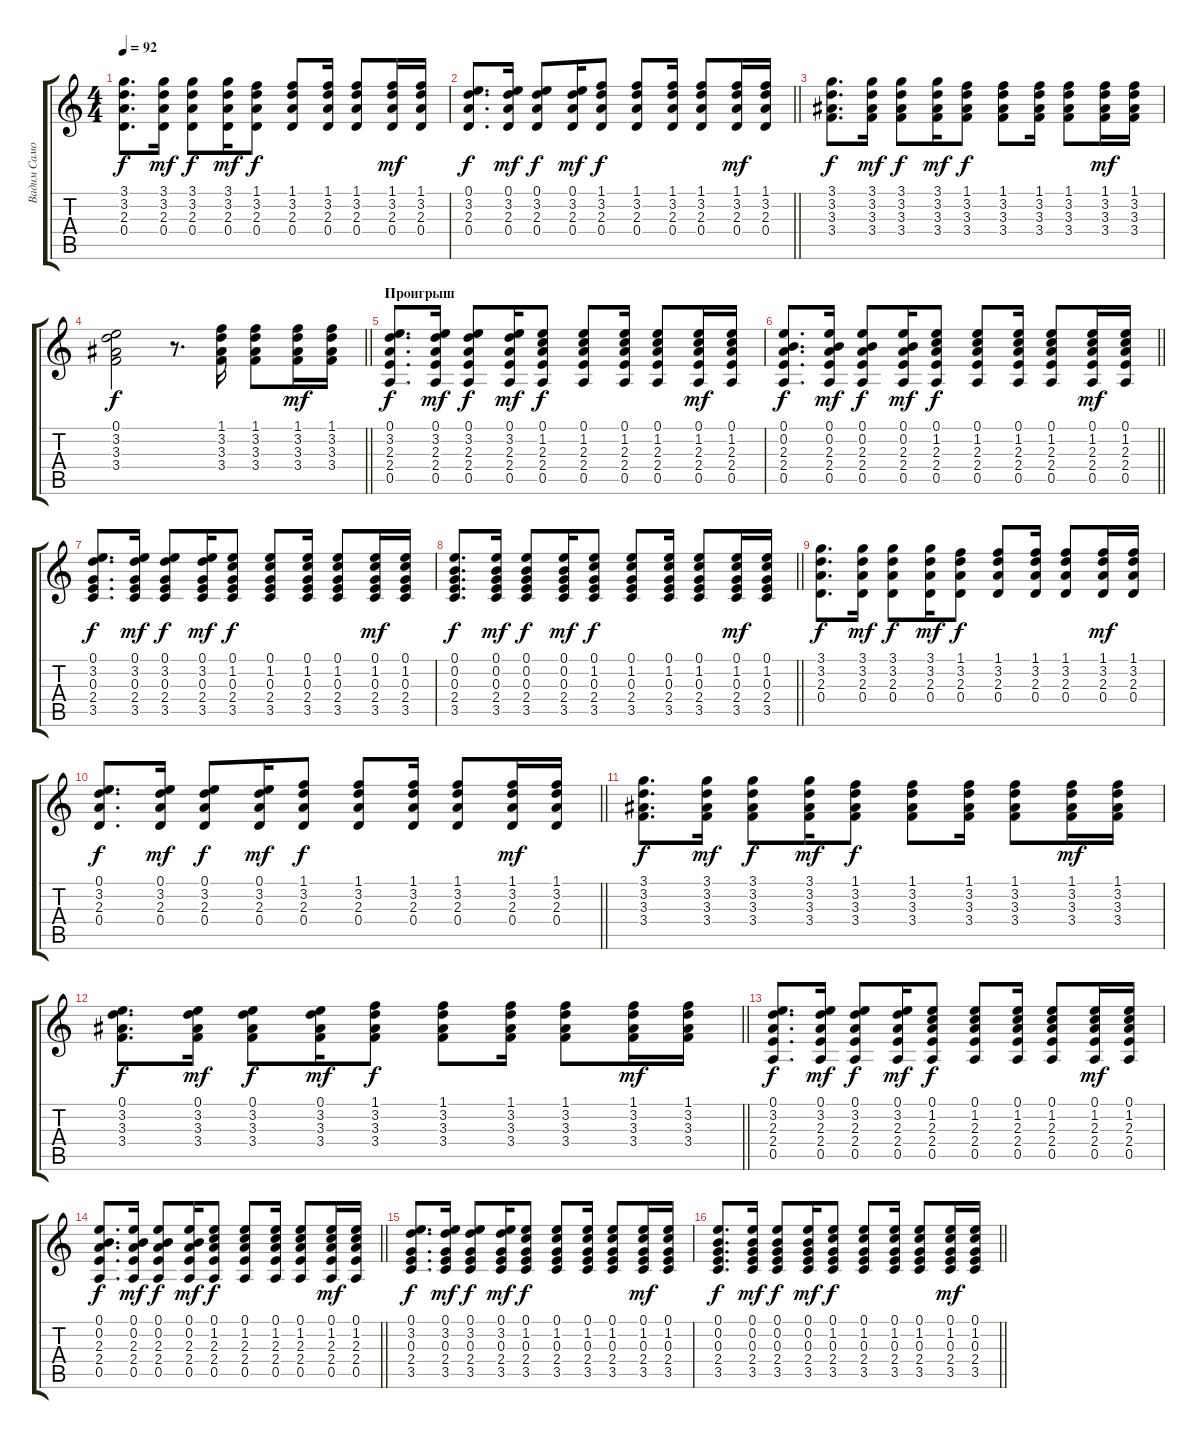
\track ("Вадим Самойлов" "Вадим Само") {instrument acousticguitarsteel}
\staff {score tabs}
\tuning (E4 B3 G3 D3 A2 E2) {hide}
\ts (4 4)
\tempo 92
\clef g2
\ks c
(3.1 3.2 2.3 0.4).8{d dy f} (3.1 3.2 2.3 0.4).16{dy mf} (3.1 3.2 2.3 0.4).8{dy f} (3.1 3.2 2.3 0.4).16{dy mf} (1.1 3.2 2.3 0.4).8{dy f} (1.1 3.2 2.3 0.4).8 (1.1 3.2 2.3 0.4).16 (1.1 3.2 2.3 0.4).8 (1.1 3.2 2.3 0.4).16{dy mf} (1.1 3.2 2.3 0.4).16 |
\barLineRight lightlight
(0.1 3.2 2.3 0.4).8{d dy f} (0.1 3.2 2.3 0.4).16{dy mf} (0.1 3.2 2.3 0.4).8{dy f} (0.1 3.2 2.3 0.4).16{dy mf} (1.1 3.2 2.3 0.4).8{dy f} (1.1 3.2 2.3 0.4).8 (1.1 3.2 2.3 0.4).16 (1.1 3.2 2.3 0.4).8 (1.1 3.2 2.3 0.4).16{dy mf} (1.1 3.2 2.3 0.4).16 |
(3.1 3.2 3.3 3.4).8{d dy f} (3.1 3.2 3.3 3.4).16{dy mf} (3.1 3.2 3.3 3.4).8{dy f} (3.1 3.2 3.3 3.4).16{dy mf} (1.1 3.2 3.3 3.4).8{dy f} (1.1 3.2 3.3 3.4).8 (1.1 3.2 3.3 3.4).16 (1.1 3.2 3.3 3.4).8 (1.1 3.2 3.3 3.4).16{dy mf} (1.1 3.2 3.3 3.4).16 |
\barLineRight lightlight
(0.1 3.2 3.3 3.4).2{dy f} r.8{d} (1.1 3.2 3.3 3.4).16 (1.1 3.2 3.3 3.4).8 (1.1 3.2 3.3 3.4).16{dy mf} (1.1 3.2 3.3 3.4).16 |
\section ("" "Проигрыш")
(0.1 3.2 2.3 2.4 0.5).8{d dy f} (0.1 3.2 2.3 2.4 0.5).16{dy mf} (0.1 3.2 2.3 2.4 0.5).8{dy f} (0.1 3.2 2.3 2.4 0.5).16{dy mf} (0.1 1.2 2.3 2.4 0.5).8{dy f} (0.1 1.2 2.3 2.4 0.5).8 (0.1 1.2 2.3 2.4 0.5).16 (0.1 1.2 2.3 2.4 0.5).8 (0.1 1.2 2.3 2.4 0.5).16{dy mf} (0.1 1.2 2.3 2.4 0.5).16 |
\barLineRight lightlight
(0.1 0.2 2.3 2.4 0.5).8{d dy f} (0.1 0.2 2.3 2.4 0.5).16{dy mf} (0.1 0.2 2.3 2.4 0.5).8{dy f} (0.1 0.2 2.3 2.4 0.5).16{dy mf} (0.1 1.2 2.3 2.4 0.5).8{dy f} (0.1 1.2 2.3 2.4 0.5).8 (0.1 1.2 2.3 2.4 0.5).16 (0.1 1.2 2.3 2.4 0.5).8 (0.1 1.2 2.3 2.4 0.5).16{dy mf} (0.1 1.2 2.3 2.4 0.5).16 |
(0.1 3.2 0.3 2.4 3.5).8{d dy f} (0.1 3.2 0.3 2.4 3.5).16{dy mf} (0.1 3.2 0.3 2.4 3.5).8{dy f} (0.1 3.2 0.3 2.4 3.5).16{dy mf} (0.1 1.2 0.3 2.4 3.5).8{dy f} (0.1 1.2 0.3 2.4 3.5).8 (0.1 1.2 0.3 2.4 3.5).16 (0.1 1.2 0.3 2.4 3.5).8 (0.1 1.2 0.3 2.4 3.5).16{dy mf} (0.1 1.2 0.3 2.4 3.5).16 |
\barLineRight lightlight
(0.1 0.2 0.3 2.4 3.5).8{d dy f} (0.1 0.2 0.3 2.4 3.5).16{dy mf} (0.1 0.2 0.3 2.4 3.5).8{dy f} (0.1 0.2 0.3 2.4 3.5).16{dy mf} (0.1 1.2 0.3 2.4 3.5).8{dy f} (0.1 1.2 0.3 2.4 3.5).8 (0.1 1.2 0.3 2.4 3.5).16 (0.1 1.2 0.3 2.4 3.5).8 (0.1 1.2 0.3 2.4 3.5).16{dy mf} (0.1 1.2 0.3 2.4 3.5).16 |
(3.1 3.2 2.3 0.4).8{d dy f} (3.1 3.2 2.3 0.4).16{dy mf} (3.1 3.2 2.3 0.4).8{dy f} (3.1 3.2 2.3 0.4).16{dy mf} (1.1 3.2 2.3 0.4).8{dy f} (1.1 3.2 2.3 0.4).8 (1.1 3.2 2.3 0.4).16 (1.1 3.2 2.3 0.4).8 (1.1 3.2 2.3 0.4).16{dy mf} (1.1 3.2 2.3 0.4).16 |
\barLineRight lightlight
(0.1 3.2 2.3 0.4).8{d dy f} (0.1 3.2 2.3 0.4).16{dy mf} (0.1 3.2 2.3 0.4).8{dy f} (0.1 3.2 2.3 0.4).16{dy mf} (1.1 3.2 2.3 0.4).8{dy f} (1.1 3.2 2.3 0.4).8 (1.1 3.2 2.3 0.4).16 (1.1 3.2 2.3 0.4).8 (1.1 3.2 2.3 0.4).16{dy mf} (1.1 3.2 2.3 0.4).16 |
(3.1 3.2 3.3 3.4).8{d dy f} (3.1 3.2 3.3 3.4).16{dy mf} (3.1 3.2 3.3 3.4).8{dy f} (3.1 3.2 3.3 3.4).16{dy mf} (1.1 3.2 3.3 3.4).8{dy f} (1.1 3.2 3.3 3.4).8 (1.1 3.2 3.3 3.4).16 (1.1 3.2 3.3 3.4).8 (1.1 3.2 3.3 3.4).16{dy mf} (1.1 3.2 3.3 3.4).16 |
\barLineRight lightlight
(0.1 3.2 3.3 3.4).8{d dy f} (0.1 3.2 3.3 3.4).16{dy mf} (0.1 3.2 3.3 3.4).8{dy f} (0.1 3.2 3.3 3.4).16{dy mf} (1.1 3.2 3.3 3.4).8{dy f} (1.1 3.2 3.3 3.4).8 (1.1 3.2 3.3 3.4).16 (1.1 3.2 3.3 3.4).8 (1.1 3.2 3.3 3.4).16{dy mf} (1.1 3.2 3.3 3.4).16 |
\section ("" "")
(0.1 3.2 2.3 2.4 0.5).8{d dy f} (0.1 3.2 2.3 2.4 0.5).16{dy mf} (0.1 3.2 2.3 2.4 0.5).8{dy f} (0.1 3.2 2.3 2.4 0.5).16{dy mf} (0.1 1.2 2.3 2.4 0.5).8{dy f} (0.1 1.2 2.3 2.4 0.5).8 (0.1 1.2 2.3 2.4 0.5).16 (0.1 1.2 2.3 2.4 0.5).8 (0.1 1.2 2.3 2.4 0.5).16{dy mf} (0.1 1.2 2.3 2.4 0.5).16 |
\barLineRight lightlight
(0.1 0.2 2.3 2.4 0.5).8{d dy f} (0.1 0.2 2.3 2.4 0.5).16{dy mf} (0.1 0.2 2.3 2.4 0.5).8{dy f} (0.1 0.2 2.3 2.4 0.5).16{dy mf} (0.1 1.2 2.3 2.4 0.5).8{dy f} (0.1 1.2 2.3 2.4 0.5).8 (0.1 1.2 2.3 2.4 0.5).16 (0.1 1.2 2.3 2.4 0.5).8 (0.1 1.2 2.3 2.4 0.5).16{dy mf} (0.1 1.2 2.3 2.4 0.5).16 |
(0.1 3.2 0.3 2.4 3.5).8{d dy f} (0.1 3.2 0.3 2.4 3.5).16{dy mf} (0.1 3.2 0.3 2.4 3.5).8{dy f} (0.1 3.2 0.3 2.4 3.5).16{dy mf} (0.1 1.2 0.3 2.4 3.5).8{dy f} (0.1 1.2 0.3 2.4 3.5).8 (0.1 1.2 0.3 2.4 3.5).16 (0.1 1.2 0.3 2.4 3.5).8 (0.1 1.2 0.3 2.4 3.5).16{dy mf} (0.1 1.2 0.3 2.4 3.5).16 |
\barLineRight lightlight
(0.1 0.2 0.3 2.4 3.5).8{d dy f} (0.1 0.2 0.3 2.4 3.5).16{dy mf} (0.1 0.2 0.3 2.4 3.5).8{dy f} (0.1 0.2 0.3 2.4 3.5).16{dy mf} (0.1 1.2 0.3 2.4 3.5).8{dy f} (0.1 1.2 0.3 2.4 3.5).8 (0.1 1.2 0.3 2.4 3.5).16 (0.1 1.2 0.3 2.4 3.5).8 (0.1 1.2 0.3 2.4 3.5).16{dy mf} (0.1 1.2 0.3 2.4 3.5).16
